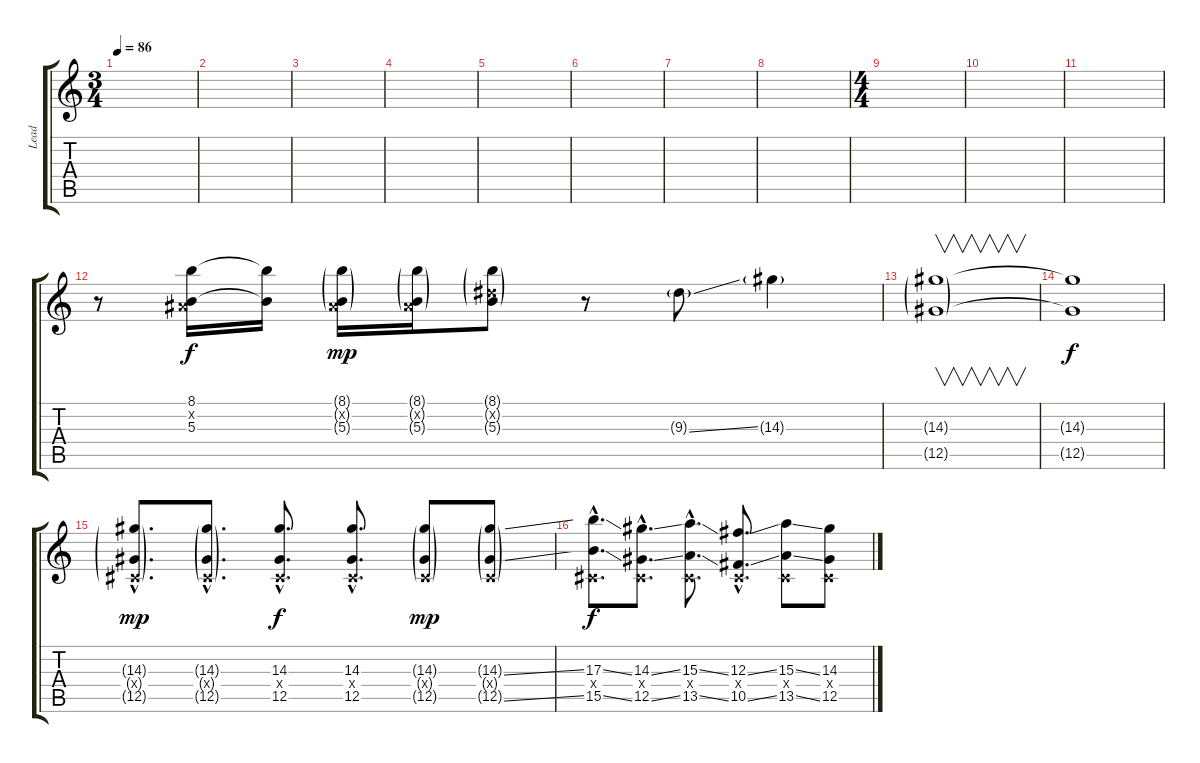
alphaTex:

\track ("Lead" "Lead") {instrument overdrivenguitar}
\staff {score tabs}
\tuning (Eb4 Bb3 Gb3 Db3 Ab2 Db2) {hide}
\ts (3 4)
\tempo 86
\clef g2
\ks c
|
|
|
|
|
|
|
|
\ts (4 4)
|
|
|
r.8 (8.1 0.2{x} 5.3).16{volume 5 balance 0} (8.1{t} 5.3{t}).16 (8.1{g} 0.2{g x} 5.3{g}).16{dy mp} (8.1{g} 0.2{g x} 5.3{g}).16{balance 13} (8.1{g} 5.2{g x} 5.3{g}).8{volume 7 balance 16} r.8 9.3{ss g}.8{volume 10 balance 8} 14.3{g}.4 |
(14.3{g} 12.5{g}).1{v volume 0} |
(14.3{t} 12.5{t}).1{dy f} |
(14.3{g hac} 0.4{g hac x} 12.5{g hac}).8{d dy mp volume 10} (14.3{g hac} 0.4{g hac x} 12.5{g hac}).8{d} (14.3{hac} 0.4{hac x} 12.5{hac}).8{d dy f} (14.3{hac} 0.4{hac x} 12.5{hac}).8{d} (14.3{g} 0.4{g x} 12.5{g}).8{dy mp} (14.3{ss g} 0.4{g x} 12.5{ss g}).8 |
(17.3{ss hac} 0.4{hac x} 15.5{ss hac}).8{d dy f} (14.3{ss hac} 0.4{hac x} 12.5{ss hac}).8{d} (15.3{ss hac} 0.4{hac x} 13.5{ss hac}).8{d} (12.3{ss hac} 0.4{hac x} 10.5{ss hac}).8{d} (15.3{ss} 0.4{x} 13.5{ss}).8 (14.3 0.4{x} 12.5).8
